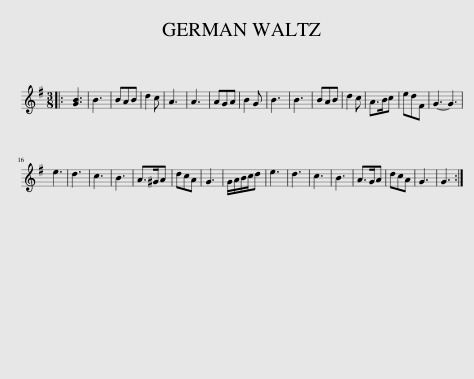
X:1
L:1/8
M:3/8
I:linebreak $
K:G
V:1 treble
V:1
|: [GB]3 | B3 | BAB | d2 c | A3 | %5
 A3 | AGA | B2 G | B3 | B3 | %10
 BAB | d2 c | A>Bc | edF | G3- G3 |$ %15
 e3 | d3 | c3 | B3 | A>^GA | %20
 dcA | G3 | G/A/B/c/d | e3 | d3 | %25
 c3 | B3 | A>GA | dcA | G3 | %30
 G3 :| %31
